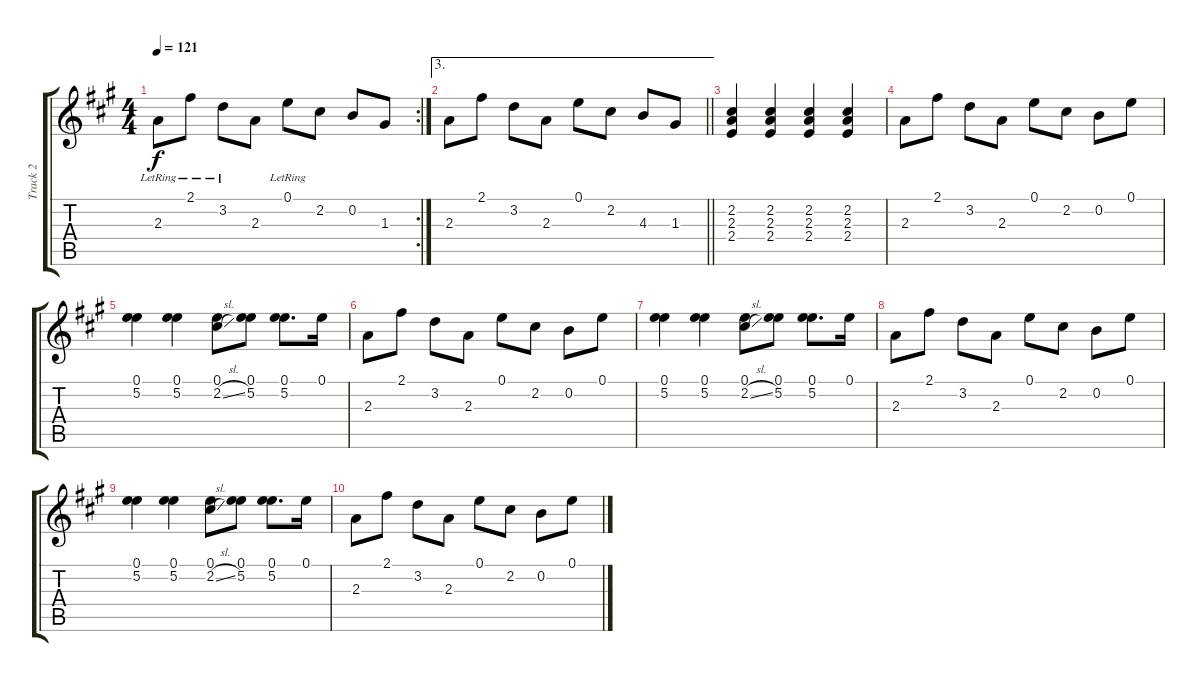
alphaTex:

\track ("Track 2" "Track 2") {instrument electricguitarjazz}
\staff {score tabs}
\tuning (E4 B3 G3 D3 A2 E2) {hide}
\rc 2
\ts (4 4)
\tempo 121
\clef g2
\ks a
2.3{lr}.8{dy f} 2.1{lr}.8 3.2{lr}.8 2.3.8 0.1{lr}.8 2.2.8 0.2.8 1.3.8 |
\ae 3
\barLineRight lightlight
2.3.8 2.1.8 3.2.8 2.3.8 0.1.8 2.2.8 4.3.8 1.3.8 |
(2.2 2.3 2.4).4 (2.2 2.3 2.4).4 (2.2 2.3 2.4).4 (2.2 2.3 2.4).4 |
2.3.8 2.1.8 3.2.8 2.3.8 0.1.8 2.2.8 0.2.8 0.1.8 |
(0.1 5.2).4 (0.1 5.2).4 (0.1 2.2{sl}).8 (0.1 5.2).8 (0.1 5.2).8{d} 0.1.16 |
2.3.8 2.1.8 3.2.8 2.3.8 0.1.8 2.2.8 0.2.8 0.1.8 |
(0.1 5.2).4 (0.1 5.2).4 (0.1 2.2{sl}).8 (0.1 5.2).8 (0.1 5.2).8{d} 0.1.16 |
2.3.8 2.1.8 3.2.8 2.3.8 0.1.8 2.2.8 0.2.8 0.1.8 |
(0.1 5.2).4 (0.1 5.2).4 (0.1 2.2{sl}).8 (0.1 5.2).8 (0.1 5.2).8{d} 0.1.16 |
2.3.8 2.1.8 3.2.8 2.3.8 0.1.8 2.2.8 0.2.8 0.1.8
